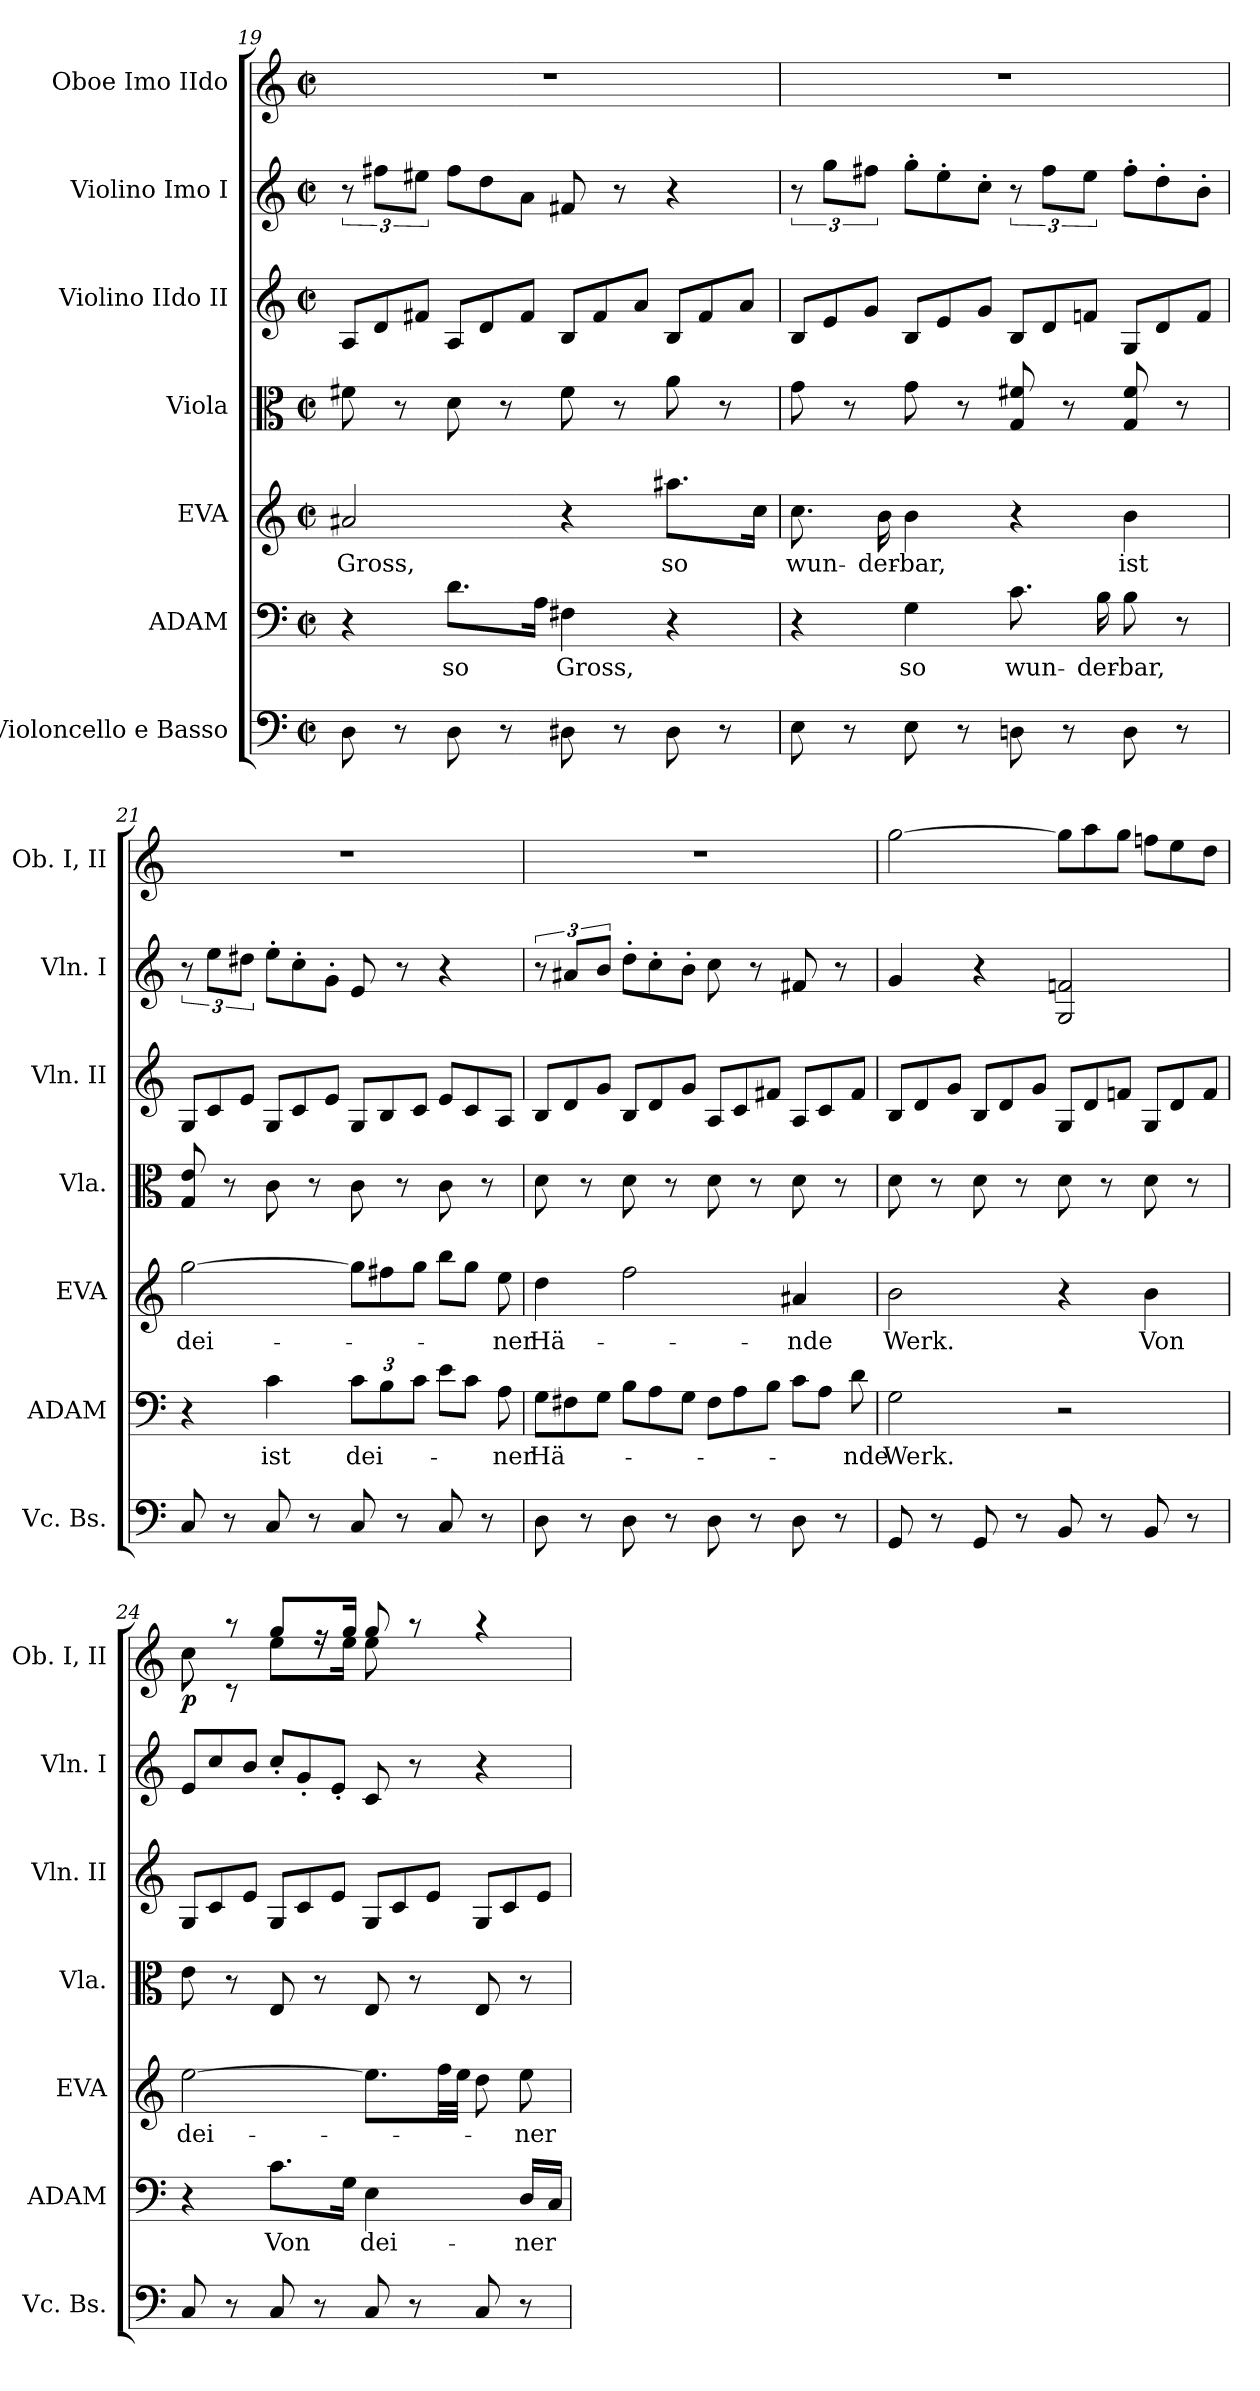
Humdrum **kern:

**kern	**kern	**text	**kern	**text	**kern	**kern	**kern	**kern	**dynam
*part7	*part6	*part6	*part5	*part5	*part4	*part3	*part2	*part1	*part1
*staff7	*staff6	*staff6	*staff5	*staff5	*staff4	*staff3	*staff2	*staff1	*staff1
*I"Violoncello e Basso	*I"ADAM	*	*I"EVA	*	*I"Viola	*I"Violino IIdo II	*I"Violino Imo I	*I"Oboe Imo          IIdo	*
*I'Vc. Bs.	*I'ADAM	*	*I'EVA	*	*I'Vla.	*I'Vln. II	*I'Vln. I	*I'Ob. I, II	*
*clefF4	*clefF4	*	*clefG2	*	*clefC3	*clefG2	*clefG2	*clefG2	*
*k[]	*k[]	*	*k[]	*	*k[]	*k[]	*k[]	*k[]	*
*C:	*C:	*	*C:	*	*C:	*C:	*C:	*C:	*
*M2/2	*M2/2	*	*M2/2	*	*M2/2	*M2/2	*M2/2	*M2/2	*
*met(c|)	*met(c|)	*	*met(c|)	*	*met(c|)	*met(c|)	*met(c|)	*met(c|)	*
=19	=19	=19	=19	=19	=19	=19	=19	=19	=19
!	!	!	!	!LO:LY:b	!	!	!	!	!
*	*	*	*	*	*	*Xtuplet	*	*	*
8D\	4r	.	2a#X/	Gross,	8f#X\	12A/L	12r	1r	.
.	.	.	.	.	.	12d/	12ff#X\L	.	.
8r	.	.	.	.	8r	.	.	.	.
.	.	.	.	.	.	12f#X/J	12ee#X\J	.	.
!	!	!LO:LY:b	!	!	!	!	!	!	!
*	*	*	*	*	*	*	*Xtuplet	*	*
8D\	8.d\L	so	.	.	8d\	12A/L	12ff#\L	.	.
.	.	.	.	.	.	12d/	12dd\	.	.
8r	.	.	.	.	8r	.	.	.	.
.	.	.	.	.	.	12f#/J	12a\J	.	.
.	16A\Jk	.	.	.	.	.	.	.	.
!	!	!LO:LY:b	!	!	!	!	!	!	!
8D#X\	4F#X\	Gross,	4r	.	8f#\	12B/L	8f#X/	.	.
.	.	.	.	.	.	12f#i/	.	.	.
8r	.	.	.	.	8r	.	8r	.	.
.	.	.	.	.	.	12a/J	.	.	.
!	!	!	!	!LO:LY:b	!	!	!	!	!
8D#\	4r	.	8.aa#X\L	so	8a\	12B/L	4r	.	.
.	.	.	.	.	.	12f#/	.	.	.
8r	.	.	.	.	8r	.	.	.	.
.	.	.	.	.	.	12a/J	.	.	.
.	.	.	16cc\Jk	.	.	.	.	.	.
=20	=20	=20	=20	=20	=20	=20	=20	=20	=20
!	!	!	!	!LO:LY:b	!	!	!	!	!
*	*	*	*	*	*	*	*tuplet	*	*
8E\	4r	.	8.cc\	wun-	8g\	12B/L	12r	1r	.
.	.	.	.	.	.	12e/	12gg\L	.	.
8r	.	.	.	.	8r	.	.	.	.
.	.	.	.	.	.	12g/J	12ff#X\J	.	.
!	!	!	!	!LO:LY:b	!	!	!	!	!
.	.	.	16b\	-der-	.	.	.	.	.
!	!	!LO:LY:b	!	!LO:LY:b	!	!	!	!	!
*	*	*	*	*	*	*	*Xtuplet	*	*
8E\	4G\	so	4b\	-bar,	8g\	12B/L	12gg'>\L	.	.
.	.	.	.	.	.	12e/	12ee'>\	.	.
8r	.	.	.	.	8r	.	.	.	.
.	.	.	.	.	.	12g/J	12cc'>\J	.	.
!	!	!LO:LY:b	!	!	!	!	!	!	!
*	*	*	*	*	*	*	*tuplet	*	*
8Dni\	8.c\	wun-	4r	.	8G/ 8f#X/	12B/L	12r	.	.
.	.	.	.	.	.	12d/	12ff#\L	.	.
8r	.	.	.	.	8r	.	.	.	.
.	.	.	.	.	.	12fni/J	12ee\J	.	.
!	!	!LO:LY:b	!	!	!	!	!	!	!
.	16B\	-der-	.	.	.	.	.	.	.
!	!	!LO:LY:b	!	!LO:LY:b	!	!	!	!	!
*	*	*	*	*	*	*	*Xtuplet	*	*
8D\	8B\	-bar,	4b\	ist	8G/ 8f#/	12G/L	12ff#'>\L	.	.
.	.	.	.	.	.	12d/	12dd'>\	.	.
8r	8r	.	.	.	8r	.	.	.	.
.	.	.	.	.	.	12f/J	12b'>\J	.	.
!!LO:LB:g=z
=21	=21	=21	=21	=21	=21	=21	=21	=21	=21
!	!	!	!	!LO:LY:b	!	!	!	!	!
*	*	*	*	*	*	*	*tuplet	*	*
8C/	4r	.	[2gg\	dei-	8G/ 8e/	12G/L	12r	1r	.
.	.	.	.	.	.	12c/	12ee\L	.	.
8r	.	.	.	.	8r	.	.	.	.
.	.	.	.	.	.	12e/J	12dd#X\J	.	.
!	!	!LO:LY:b	!	!	!	!	!	!	!
*	*	*	*	*	*	*	*Xtuplet	*	*
8C/	4c\	ist	.	.	8c\	12G/L	12ee'>\L	.	.
.	.	.	.	.	.	12c/	12cc'>\	.	.
8r	.	.	.	.	8r	.	.	.	.
.	.	.	.	.	.	12e/J	12g'>\J	.	.
!	!	!LO:LY:b	!	!	!	!	!	!	!
*	*	*	*Xtuplet	*	*	*	*	*	*
8C/	12c\L	dei-	12gg\L]	.	8c\	12G/L	8e/	.	.
.	12B\	.	12ff#X\	.	.	12B/	.	.	.
8r	.	.	.	.	8r	.	8r	.	.
.	12c\J	.	12gg\J	.	.	12c/J	.	.	.
*	*Xtuplet	*	*	*	*	*	*	*	*
8C/	12e\L	.	12bb\L	.	8c\	12e/L	4r	.	.
.	12c\J	.	12gg\J	.	.	12c/	.	.	.
8r	.	.	.	.	8r	.	.	.	.
!	!	!LO:LY:b	!	!LO:LY:b	!	!	!	!	!
.	12A\	-ner	12ee\	-ner	.	12A/J	.	.	.
=22	=22	=22	=22	=22	=22	=22	=22	=22	=22
!	!	!LO:LY:b	!	!LO:LY:b	!	!	!	!	!
*	*	*	*	*	*	*	*tuplet	*	*
8D\	12G\L	Hä-	4dd\	Hä-	8d\	12B/L	12r	1r	.
.	12F#X\	.	.	.	.	12d/	12a#X/L	.	.
8r	.	.	.	.	8r	.	.	.	.
.	12G\J	.	.	.	.	12g/J	12b/J	.	.
*	*	*	*	*	*	*	*Xtuplet	*	*
8D\	12B\L	.	2ff\	.	8d\	12B/L	12dd'>\L	.	.
.	12A\	.	.	.	.	12d/	12cc'>\	.	.
8r	.	.	.	.	8r	.	.	.	.
.	12G\J	.	.	.	.	12g/J	12b'>\J	.	.
8D\	12F#i\L	.	.	.	8d\	12A/L	8cc\	.	.
.	12A\	.	.	.	.	12c/	.	.	.
8r	.	.	.	.	8r	.	8r	.	.
.	12B\J	.	.	.	.	12f#X/J	.	.	.
!	!	!	!	!LO:LY:b	!	!	!	!	!
8D\	12c\L	.	4a#X/	-nde	8d\	12A/L	8f#X/	.	.
.	12A\J	.	.	.	.	12c/	.	.	.
8r	.	.	.	.	8r	.	8r	.	.
!	!	!LO:LY:b	!	!	!	!	!	!	!
.	12d\	-nde	.	.	.	12f#/J	.	.	.
=23	=23	=23	=23	=23	=23	=23	=23	=23	=23
!	!	!LO:LY:b	!	!LO:LY:b	!	!	!	!	!
8GG/	2G\	Werk.	2b\	Werk.	8d\	12B/L	4g/	[2gg\	.
.	.	.	.	.	.	12d/	.	.	.
8r	.	.	.	.	8r	.	.	.	.
.	.	.	.	.	.	12g/J	.	.	.
8GG/	.	.	.	.	8d\	12B/L	4r	.	.
.	.	.	.	.	.	12d/	.	.	.
8r	.	.	.	.	8r	.	.	.	.
.	.	.	.	.	.	12g/J	.	.	.
*	*	*	*	*	*	*	*	*Xtuplet	*
8BB/	2r	.	4r	.	8d\	12G/L	2G/ 2fni/	12gg\L]	.
.	.	.	.	.	.	12d/	.	12aa\	.
8r	.	.	.	.	8r	.	.	.	.
.	.	.	.	.	.	12fni/J	.	12gg\J	.
!	!	!	!	!LO:LY:b	!	!	!	!	!
8BB/	.	.	4b\	Von	8d\	12G/L	.	12ffni\L	.
.	.	.	.	.	.	12d/	.	12ee\	.
8r	.	.	.	.	8r	.	.	.	.
.	.	.	.	.	.	12f/J	.	12dd\J	.
=24	=24	=24	=24	=24	=24	=24	=24	=24	=24
!	!	!	!	!LO:LY:b	!	!	!	!	!LO:DY:b
*	*	*	*	*	*	*	*	*^	*
8C/	4r	.	[2ee\	dei-	8e\	12G/L	12e/L	8cc\	8cc\	p
.	.	.	.	.	.	12c/	12cc/	.	.	.
8r	.	.	.	.	8r	.	.	8raa	8rc	.
.	.	.	.	.	.	12e/J	12b/J	.	.	.
!	!	!LO:LY:b	!	!	!	!	!	!	!	!
8C/	8.c\L	Von	.	.	8E/	12G/L	12cc'</L	8gg/L	8ee\L	.
.	.	.	.	.	.	12c/	12g'</	.	.	.
8r	.	.	.	.	8r	.	.	16ree	16ree	.
.	.	.	.	.	.	12e/J	12e'</J	.	.	.
.	16G\Jk	.	.	.	.	.	.	16gg/Jk	16ee\Jk	.
!	!	!LO:LY:b	!	!	!	!	!	!	!	!
8C/	4E\	dei-	8.ee\L]	.	8E/	12G/L	8c/	8gg/	8ee\	.
.	.	.	.	.	.	12c/	.	.	.	.
8r	.	.	.	.	8r	.	8r	8raa	4.ryy	.
.	.	.	.	.	.	12e/J	.	.	.	.
.	.	.	32ff\LL	.	.	.	.	.	.	.
.	.	.	32ee\JJJ	.	.	.	.	.	.	.
8C/	8ryy	.	8dd\	.	8E/	12G/L	4r	4raa	.	.
.	.	.	.	.	.	12c/	.	.	.	.
!	!	!LO:LY:b	!	!LO:LY:b	!	!	!	!	!	!
8r	16D/LL	-ner	8ee\	-ner	8r	.	.	.	.	.
.	.	.	.	.	.	12e/J	.	.	.	.
.	16C/JJ	.	.	.	.	.	.	.	.	.
*	*	*	*	*	*	*	*	*v	*v	*
=	=	=	=	=	=	=	=	=	=
*-	*-	*-	*-	*-	*-	*-	*-	*-	*-
